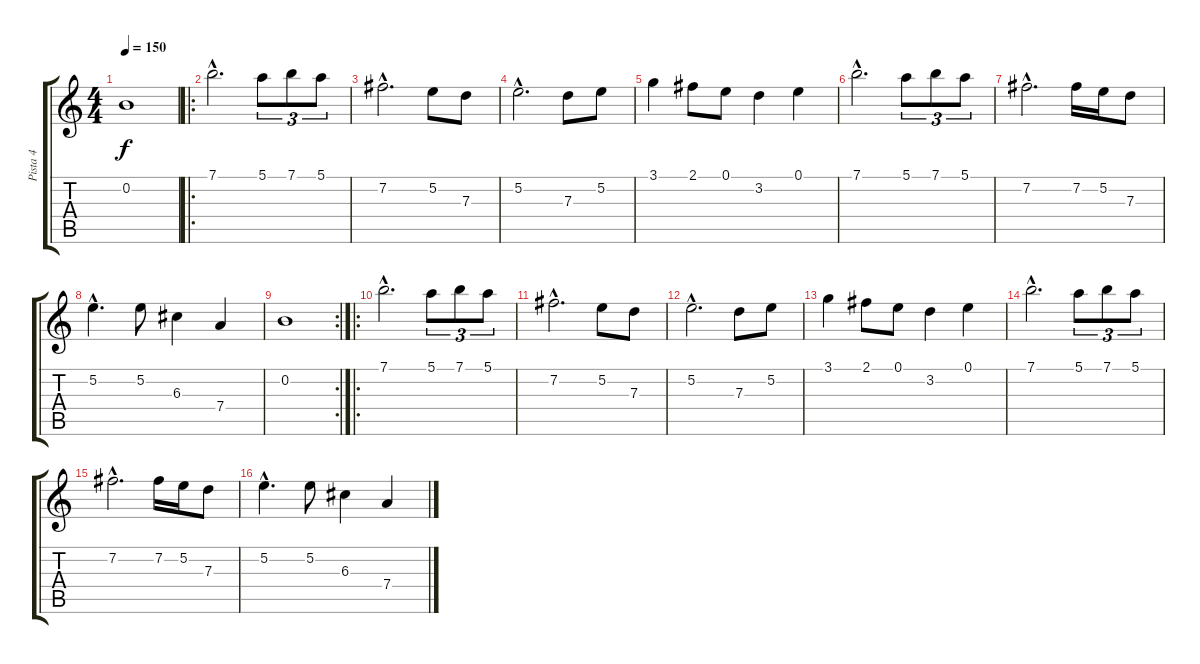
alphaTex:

\track ("Pista 4" "Pista 4") {instrument overdrivenguitar}
\staff {score tabs}
\tuning (E4 B3 G3 D3 A2 E2) {hide}
\ts (4 4)
\tempo 150
\clef g2
\ks c
0.2.1{dy f} |
\ro
7.1{hac}.2{d} 5.1.8{tu (3 2)} 7.1.8{tu (3 2)} 5.1.8{tu (3 2)} |
7.2{hac}.2{d} 5.2.8 7.3.8 |
5.2{hac}.2{d} 7.3.8 5.2.8 |
3.1.4 2.1.8 0.1.8 3.2.4 0.1.4 |
7.1{hac}.2{d} 5.1.8{tu (3 2)} 7.1.8{tu (3 2)} 5.1.8{tu (3 2)} |
7.2{hac}.2{d} 7.2.16 5.2.16 7.3.8 |
5.2{hac}.4{d} 5.2.8 6.3.4 7.4.4 |
\rc 2
0.2.1 |
\ro
7.1{hac}.2{d} 5.1.8{tu (3 2)} 7.1.8{tu (3 2)} 5.1.8{tu (3 2)} |
7.2{hac}.2{d} 5.2.8 7.3.8 |
5.2{hac}.2{d} 7.3.8 5.2.8 |
3.1.4 2.1.8 0.1.8 3.2.4 0.1.4 |
7.1{hac}.2{d} 5.1.8{tu (3 2)} 7.1.8{tu (3 2)} 5.1.8{tu (3 2)} |
7.2{hac}.2{d} 7.2.16 5.2.16 7.3.8 |
5.2{hac}.4{d} 5.2.8 6.3.4 7.4.4
